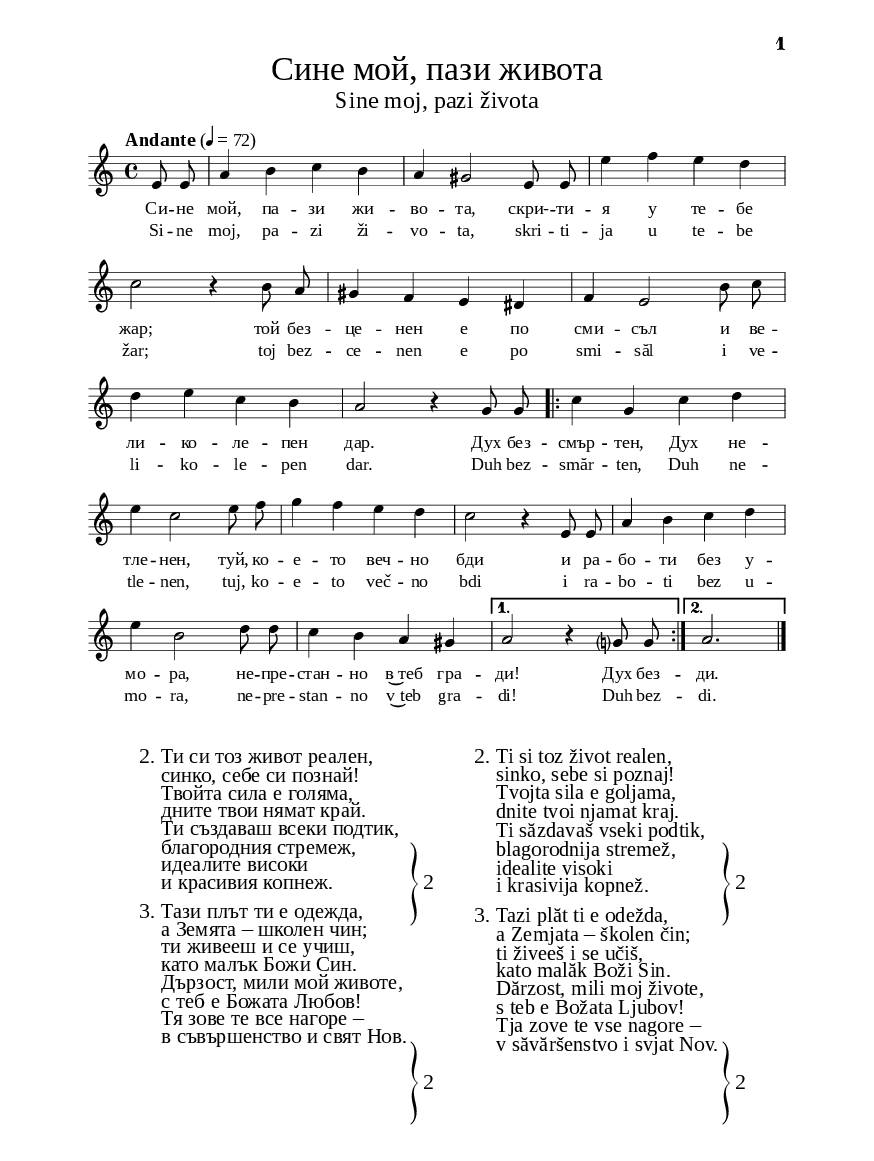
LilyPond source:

\version "2.24.3"

% include paper part and global functions
\include "include/globals.ily"

"rightBraces045" = \markup {
  \column {
    % repeat braces
    \translate #'(0 . -16.7 )
    \right-brace #40

    \translate #'(0 . -21.7 )
    \right-brace #40
  }
  \column {
    % repeat numbers
    \translate #'(0 . -17.4)
    2

    \translate #'(0 . -27.5 )
    2
  }
}

\bookpart {
  \label #'ref045
  \tocItem \markup "Сине мой, пази живота – Sine moj, pazi života"
  \include "include/bookpart-paper.ily"
  \score {
    \include "include/score-layout.ily"


    \new Voice \absolute  {
      \clef treble
      \key a \minor
      \time 4/4
      \tempoFunc "Andante" 4 "72"
      \autoBeamOff
      \partial 4


      e'8 e'8 | a'4 b' c''4 b' | a'4 gis'2 e'8 e' | e''4 f'' e''4 d'' | \break

      c''2 r4 b'8 a'  |  gis'4 f'  e'4 dis' |  f'4 e'2  b'8 c'' \break |

      d''4 e'' c''4 b' | a'2 r4 g'8 g' \repeat volta 2 {
        |  c''4 g' c''4 d'' | \break  e''4 c''2 e''8 f'' | g''4 f'' e''4 d'' | c''2 r4 e'8 e' | a'4 b'  c''4 d'' \break |

        e''4 b'2 d''8 d'' c''4 b' a'4 gis' |
      } \alternative { { a'2 r4 g'?8 g'  } { a'2. } } \bar "|."
    }

    \addlyrics {
      Си -- не мой, па -- зи жи -- во -- та, "скри-" -- ти -- я у
      те -- бе жар; той без -- це -- нен е по сми -- съл и ве --
      ли -- ко -- ле -- пен дар. Дух без -- смър -- тен, Дух не -- тле -- нен,
      туй, ко -- е -- то веч -- но бди и ра -- бо -- ти без у --
      мо -- ра, не -- пре -- стан -- но в~теб гра -- ди! Дух без -- ди.
    }

    \addlyrics {
      Si -- ne moj, pa -- zi ži -- vo -- ta, skri -- ti -- ja u
      te -- be žar; toj bez -- ce -- nen e po smi -- săl i ve --
      li -- ko -- le -- pen dar. Duh bez -- smăr -- ten, Duh ne -- tle -- nen,
      tuj, ko -- e -- to več -- no bdi i ra -- bo -- ti bez u --
      mo -- ra, ne -- pre -- stan -- no v~teb gra -- di! Duh bez -- di.
    }
    \header {
      title = \titleFunc "Сине мой, пази живота" "Sine moj, pazi života"
    }

    \midi{}

  } % score

  \markup \empty-two

  \markup \abs-fontsize #10 {
    \hspace #7
    \override #`(baseline-skip . ,bgCoupletBaselineSkip)
    \column {

      \line { 2. Ти си тоз живот реален, }

      \line {   "   " синко, себе си познай! }

      \line {   "   " Твойта сила е голяма, }

      \line {   "   " дните твои нямат край. }

      \line {   "   " Ти създаваш всеки подтик, }

      \line {   "   " благородния стремеж,}

      \line {   "   " идеалите високи}

      \line {   "   " и красивия копнеж.}
      \vspace #0.5

      \line {   3. Тази плът ти е одежда,}

      \line {   "   " а Земята – школен чин;}

      \line {   "   " ти живееш и се учиш,}

      \line {   "   " като малък Божи Син.}

      \line {   "   " Дързост, мили мой животе,}

      \line {   "   " с теб е Божата Любов!}

      \line {   "   " Тя зове те все нагоре –}

      \line {   "   " в съвършенство и свят Нов.}
    }\"rightBraces045"

    \hspace #5
    \override #`(baseline-skip . ,bgCoupletBaselineSkip)
    \column {


      \line { 2. Ti si toz život realen, }

      \line {   "   " sinko, sebe si poznaj! }

      \line {   "   " Tvojta sila e goljama, }

      \line {   "   " dnite tvoi njamat kraj. }

      \line {   "   " Ti săzdavaš vseki podtik, }

      \line {   "   " blagorodnija stremež,}

      \line {   "   " idealite visoki}

      \line {   "   " i krasivija kopnež.}
      \vspace #0.5

      \line {   3. Tazi plăt ti e odežda,}

      \line {   "   " a Zemjata – školen čin;}

      \line {   "   " ti živeeš i se učiš,}

      \line {   "   " kato malăk Boži Sin.}

      \line {   "   " Dărzost, mili moj živote,}

      \line {   "   " s teb e Božata Ljubov!}

      \line {   "   " Tja zove te vse nagore –}

      \line {   "   " v săvăršenstvo i svjat Nov.}
    } \"rightBraces045" %column
  } % markup

  \pageBreak

  % include foreign translation(s) of the song
  \version "2.24.4"

\markup \fill-line { \fontsize #deTitleFontSize "Mein Sohn, bewahre das Leben" }
\markup \null
\markup \null
\markup \abs-fontsize #11 \override #`(baseline-skip . ,bgCoupletBaselineSkip) {
  \fill-line {
    \hspace #0.1
    \column {
      \line {
        \bold "1."
        \column {
          "Mein Sohn, bewahre das Leben,"
          "die in dir verborgene Glut."
          "Es ist seinem Sinn nach kostbar"
          "und ein herrliches Geschenk!"
          "Unsterblicher, unvergänglicher Geist,"
          "der, der ewig wacht"
          "und unermüdlich arbeitet,"
          "unaufhörlich in dir erschafft."
        }
      }
      \vspace #1
      \line {
        \bold "2."
        \column {
          "Du bist dieses wirkliche Leben;"
          "Sohn, erkenne dich!"
          "Deine Kraft ist groß,"
          "deine Tage haben kein Ende."
          "Du erschaffst jede Regung,"
          "das edle Streben,"
          "die hohen Ideale"
          "und die schöne Sehnsucht."
        }
      }
      \vspace #1
      \line {
        \bold "3."
        \column {
          "Dieses Fleisch ist dein Gewand,"
          "und die Erde eine Schulbank."
          "Du lebst und lernst,"
          "wie ein kleiner Sohn Gottes."
          "Kühnheit, mein liebes Leben,"
          "mit dir ist die göttliche Liebe!"
          "Sie ruft dich immer nach oben"
          "in die Vollkommenheit und in die neue Welt."
        }
      }
    }
    \hspace #0.1
  }
}


} % bookpart
